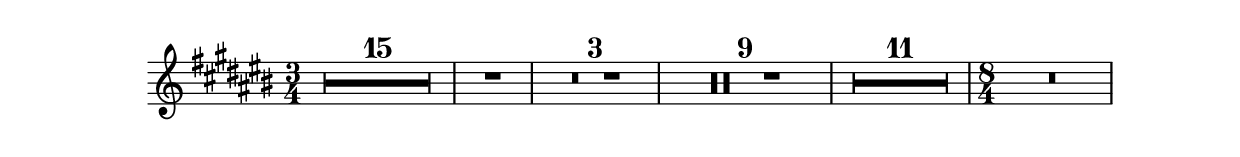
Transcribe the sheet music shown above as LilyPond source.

\version "2.2.0"
\header{

texidoc="
Multi-measure rests do not collide with barlines and clefs.  They
are not expanded when you set @code{Score.skipBars}.  Although the
multi-measure-rest is a Spanner, minimum distances are set to keep it
colliding from barlines. 

Rests over measures during longer than 2 wholes use breve rests. When
more than 10 or more measures (tunable through @code{expand-limit})
are used then a different symbol is used.

"
}


\score { \notes {
    \time 3/4 \key cis \major
    R2.*15
  
    R2.
    R2.*3
    R2.*9
    R2.*11

\time 8/4 R1*2
}
	\paper {
	\context {
		\ScoreContext
		skipBars = ##t
	}
	raggedright = ##t	
	}
}

